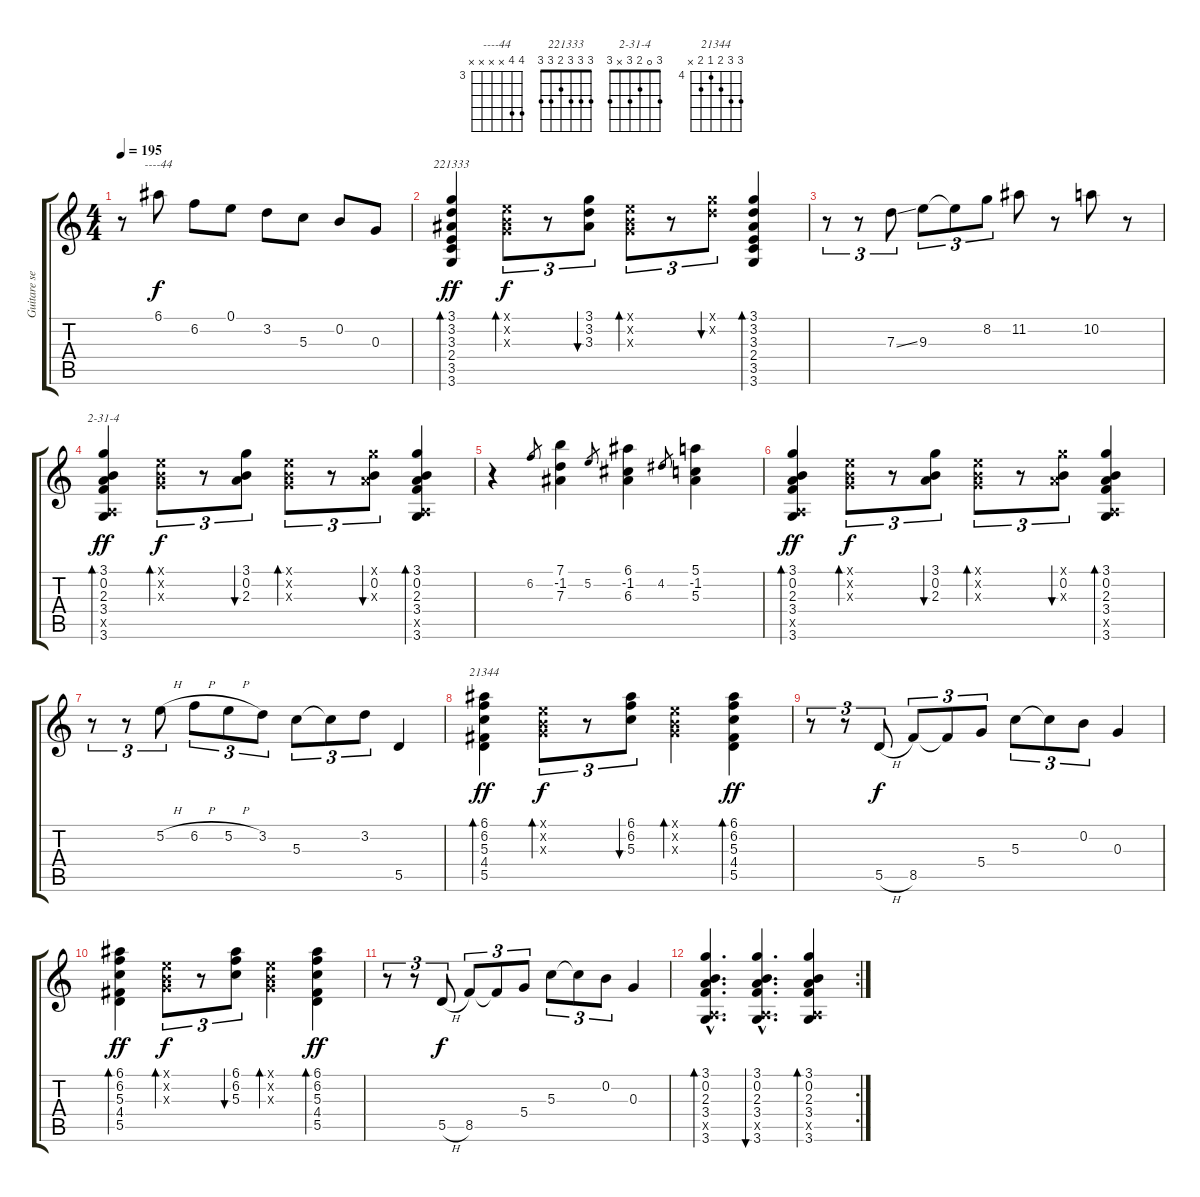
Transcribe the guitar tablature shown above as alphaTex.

\track ("Guitare septembre 2001" "Guitare se") {instrument acousticguitarnylon}
\staff {score tabs}
\tuning (E4 B3 G3 D3 A2 E2) {hide}
\chord ("----44" 6 6 x x x x) {firstfret 3}
\chord ("221333" 3 3 3 2 3 3)
\chord ("2-31-4" 3 0 2 3 x 3)
\chord ("21344" 6 6 5 4 5 x) {firstfret 4}
\ts (4 4)
\tempo 195
\clef g2
\ks c
r.8{dy f} 6.1.8{ch "----44"} 6.2.8 0.1.8 3.2.8 5.3.8 0.2.8 0.3.8 |
(3.1 3.2 3.3 2.4 3.5 3.6).4{bd 30 ch "221333" dy ff} (0.1{x} 0.2{x} 0.3{x}).8{tu (3 2) bd 30 dy f} r.8{tu (3 2)} (3.1 3.2 3.3).8{tu (3 2) bu 30} (0.1{x} 0.2{x} 0.3{x}).8{tu (3 2) bd 30} r.8{tu (3 2)} (3.1{x} 3.2{x}).8{tu (3 2) bu 30} (3.1 3.2 3.3 2.4 3.5 3.6).4{bd 30} |
r.8{tu (3 2)} r.8{tu (3 2)} 7.3{ss}.8{tu (3 2)} 9.3.8{tu (3 2)} 9.3{t}.8{tu (3 2)} 8.2.8{tu (3 2)} 11.2.8 r.8 10.2.8 r.8 |
(3.1 0.2 2.3 3.4 0.5{x} 3.6).4{bd 30 ch "2-31-4" dy ff} (0.1{x} 0.2{x} 0.3{x}).8{tu (3 2) bd 30 dy f} r.8{tu (3 2)} (3.1 0.2 2.3).8{tu (3 2) bu 30} (0.1{x} 0.2{x} 0.3{x}).8{tu (3 2) bd 30} r.8{tu (3 2)} (3.1{x} 0.2 2.3{x}).8{tu (3 2) bu 30} (3.1 0.2 2.3 3.4 0.5{x} 3.6).4{bd 30} |
r.4 6.2.8{gr} (7.1 -1.2 7.3).4 5.2.8{gr} (6.1 -1.2 6.3).4 4.2.8{gr} (5.1 -1.2 5.3).4 |
(3.1 0.2 2.3 3.4 0.5{x} 3.6).4{bd 30 dy ff} (0.1{x} 0.2{x} 0.3{x}).8{tu (3 2) bd 30 dy f} r.8{tu (3 2)} (3.1 0.2 2.3).8{tu (3 2) bu 30} (0.1{x} 0.2{x} 0.3{x}).8{tu (3 2) bd 30} r.8{tu (3 2)} (3.1{x} 0.2 2.3{x}).8{tu (3 2) bu 30} (3.1 0.2 2.3 3.4 0.5{x} 3.6).4{bd 30} |
r.8{tu (3 2)} r.8{tu (3 2)} 5.2{h}.8{tu (3 2)} 6.2{h}.8{tu (3 2)} 5.2{h}.8{tu (3 2)} 3.2.8{tu (3 2)} 5.3.8{tu (3 2)} 5.3{t}.8{tu (3 2)} 3.2.8{tu (3 2)} 5.5.4 |
(6.1 6.2 5.3 4.4 5.5).4{bd 30 ch "21344" dy ff} (0.1{x} 0.2{x} 0.3{x}).8{tu (3 2) bd 30 dy f} r.8{tu (3 2)} (6.1 6.2 5.3).8{tu (3 2) bu 30} (0.1{x} 0.2{x} 0.3{x}).4{bd 30} (6.1 6.2 5.3 4.4 5.5).4{bd 30 dy ff} |
r.8{tu (3 2)} r.8{tu (3 2)} 5.5{h}.8{tu (3 2) dy f} 8.5.8{tu (3 2)} 8.5{t}.8{tu (3 2)} 5.4.8{tu (3 2)} 5.3.8{tu (3 2)} 5.3{t}.8{tu (3 2)} 0.2.8{tu (3 2)} 0.3.4 |
(6.1 6.2 5.3 4.4 5.5).4{bd 30 dy ff} (0.1{x} 0.2{x} 0.3{x}).8{tu (3 2) bd 30 dy f} r.8{tu (3 2)} (6.1 6.2 5.3).8{tu (3 2) bu 30} (0.1{x} 0.2{x} 0.3{x}).4{bd 30} (6.1 6.2 5.3 4.4 5.5).4{bd 30 dy ff} |
r.8{tu (3 2)} r.8{tu (3 2)} 5.5{h}.8{tu (3 2) dy f} 8.5.8{tu (3 2)} 8.5{t}.8{tu (3 2)} 5.4.8{tu (3 2)} 5.3.8{tu (3 2)} 5.3{t}.8{tu (3 2)} 0.2.8{tu (3 2)} 0.3.4 |
\rc 2
(3.1{hac} 0.2{hac} 2.3{hac} 3.4{hac} 0.5{hac x} 3.6{hac}).4{d bd 30} (3.1{hac} 0.2{hac} 2.3{hac} 3.4{hac} 0.5{hac x} 3.6{hac}).4{d bu 30} (3.1 0.2 2.3 3.4 0.5{x} 3.6).4{bd 30}
